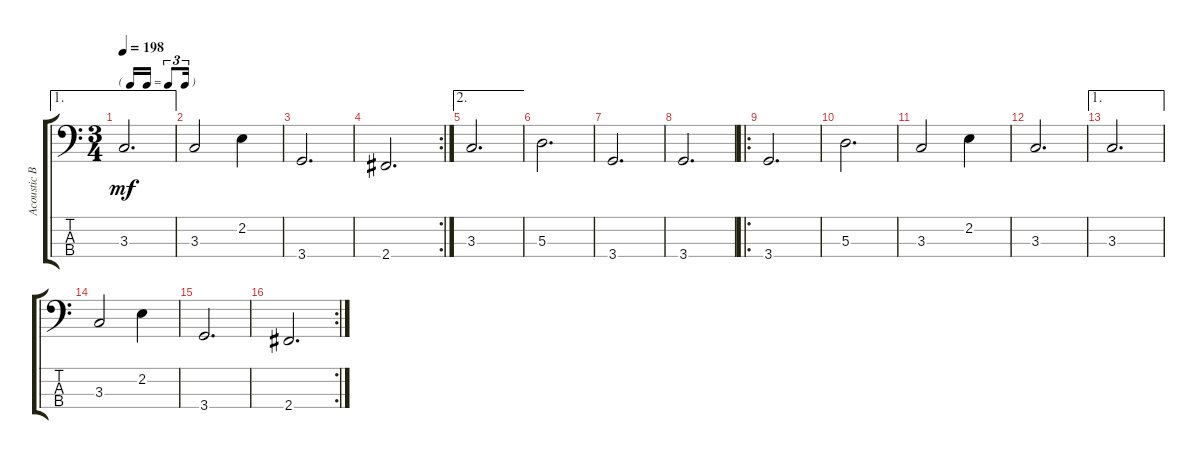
\track ("Acoustic Bass" "Acoustic B") {instrument acousticbass}
\staff {score tabs}
\tuning (G2 D2 A1 E1) {hide}
\ae 1
\ts (3 4)
\tf triplet16th
\tempo 198
\clef f4
\ks c
3.3.2{d dy mf} |
3.3.2 2.2.4 |
3.4.2{d} |
\rc 2
2.4.2{d} |
\ae 2
3.3.2{d} |
5.3.2{d} |
3.4.2{d} |
3.4.2{d} |
\ro
3.4.2{d} |
5.3.2{d} |
3.3.2 2.2.4 |
3.3.2{d} |
\ae 1
3.3.2{d} |
3.3.2 2.2.4 |
3.4.2{d} |
\rc 2
2.4.2{d}
